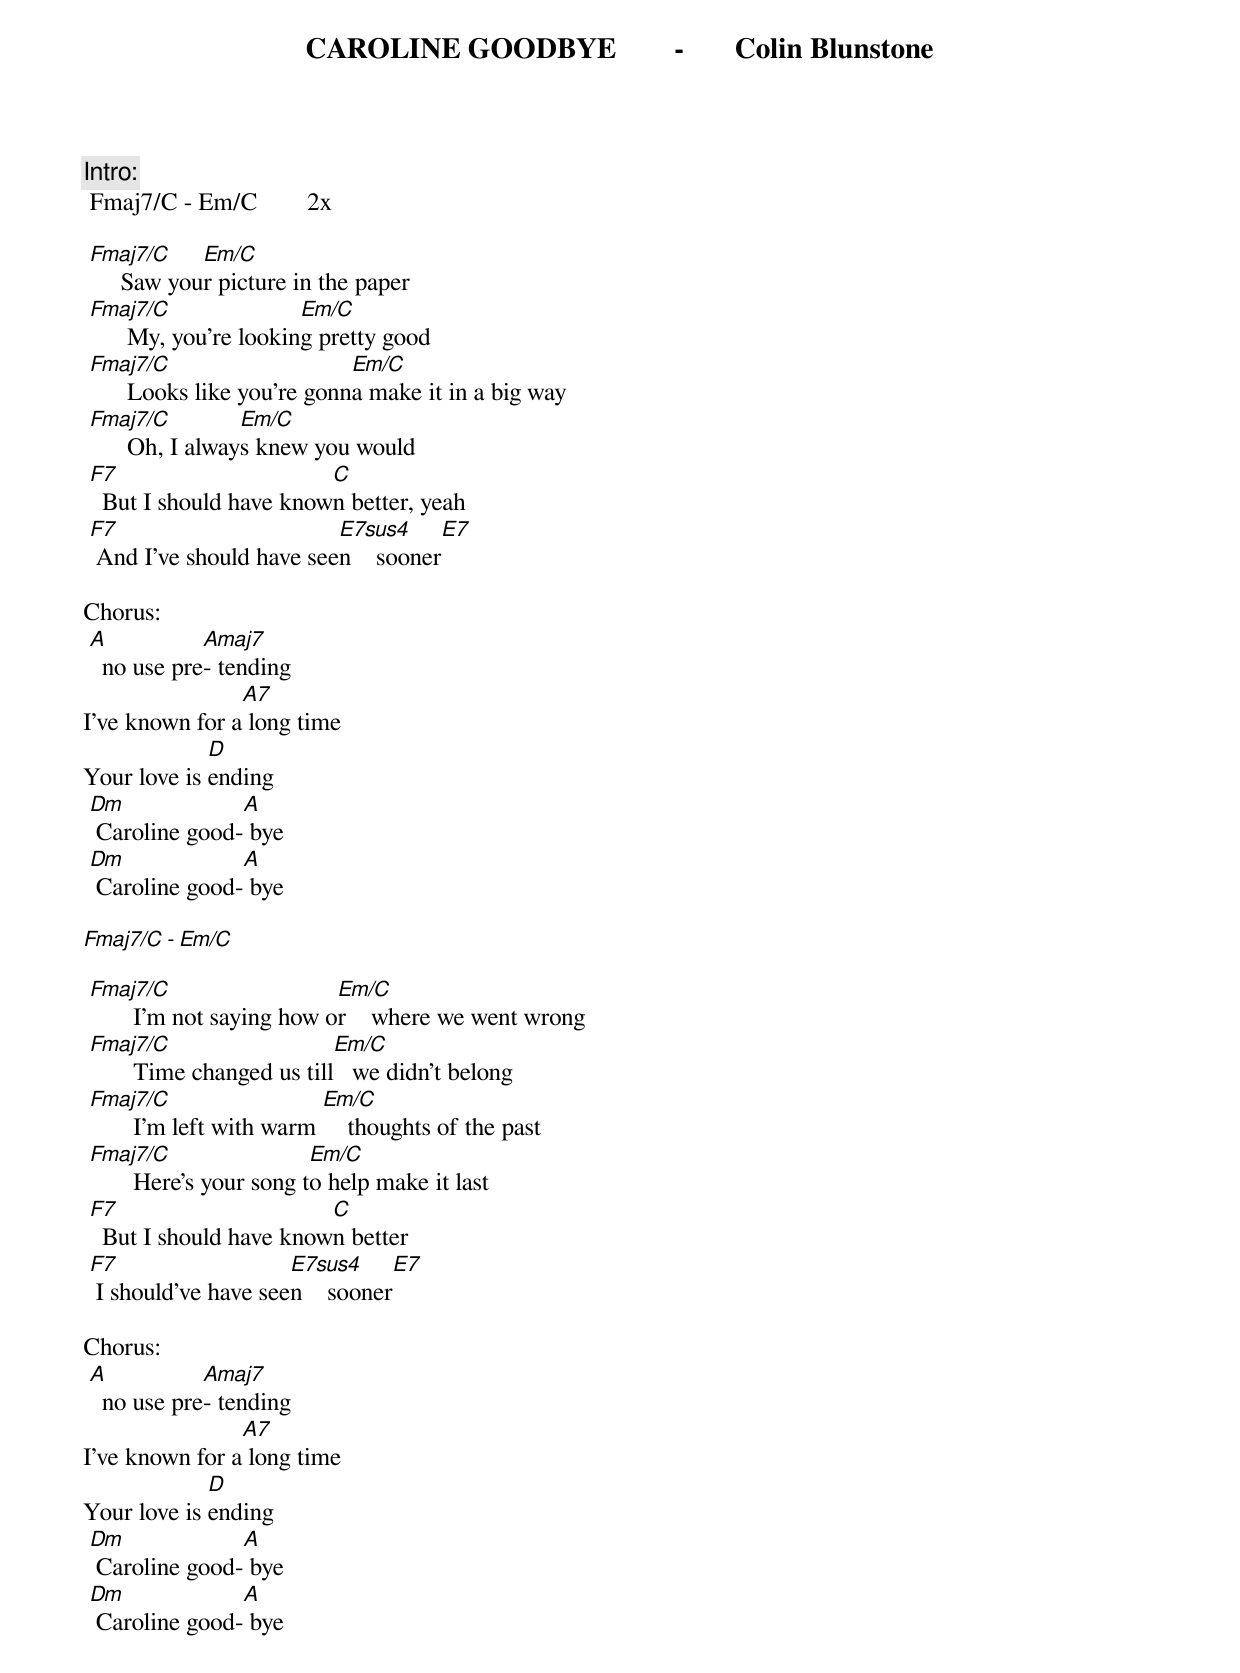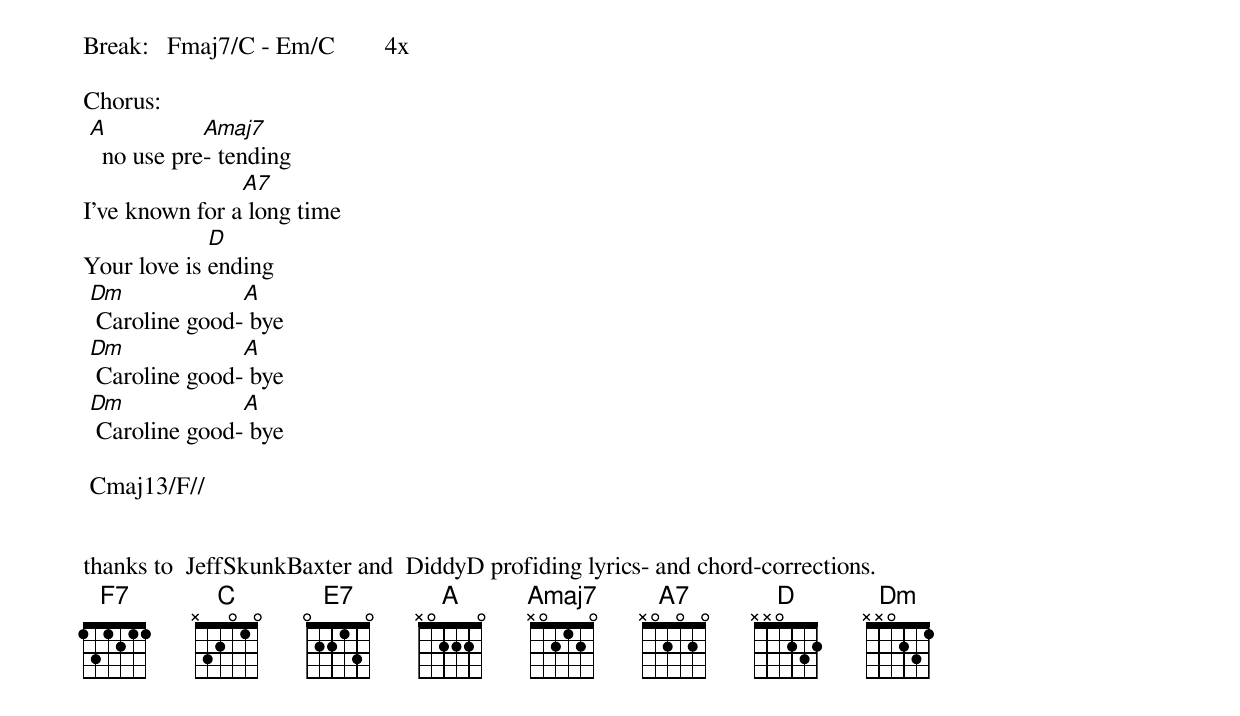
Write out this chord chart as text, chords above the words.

CAROLINE GOODBYE        -       Colin Blunstone

Intro:
 Fmaj7/C - Em/C        2x

 Fmaj7/C     Em/C
      Saw your picture in the paper
 Fmaj7/C                Em/C
       My, you're looking pretty good
 Fmaj7/C                     Em/C
       Looks like you're gonna make it in a big way
 Fmaj7/C          Em/C
       Oh, I always knew you would
 F7                      C
   But I should have known better, yeah
 F7                       E7sus4      E7
  And I've should have seen    sooner

Chorus:
 A           Amaj7
   no use pre- tending
                A7
I've known for a long time
             D
Your love is ending
 Dm             A
  Caroline good- bye
 Dm             A
  Caroline good- bye

 Fmaj7/C - Em/C

 Fmaj7/C                    Em/C
        I'm not saying how or    where we went wrong
 Fmaj7/C                    Em/C
        Time changed us till   we didn't belong
 Fmaj7/C                   Em/C
        I'm left with warm     thoughts of the past
 Fmaj7/C                  Em/C
        Here's your song to help make it last
 F7                      C
   But I should have known better
 F7                   E7sus4     E7
  I should’ve have seen    sooner

Chorus:
 A           Amaj7
   no use pre- tending
                A7
I've known for a long time
             D
Your love is ending
 Dm             A
  Caroline good- bye
 Dm             A
  Caroline good- bye

Break:   Fmaj7/C - Em/C        4x

Chorus:
 A           Amaj7
   no use pre- tending
                A7
I've known for a long time
             D
Your love is ending
 Dm             A
  Caroline good- bye
 Dm             A
  Caroline good- bye
 Dm             A
  Caroline good- bye

 Cmaj13/F//

Fmaj7/C  x33210
Em/C     x32000 = Cmaj7
F7       10121x
E7sus4   022230
Amaj7    xx2120
Dm       x57765
A        x02220
Cmaj13/F 133200

thanks to  JeffSkunkBaxter and  DiddyD profiding lyrics- and chord-corrections.
